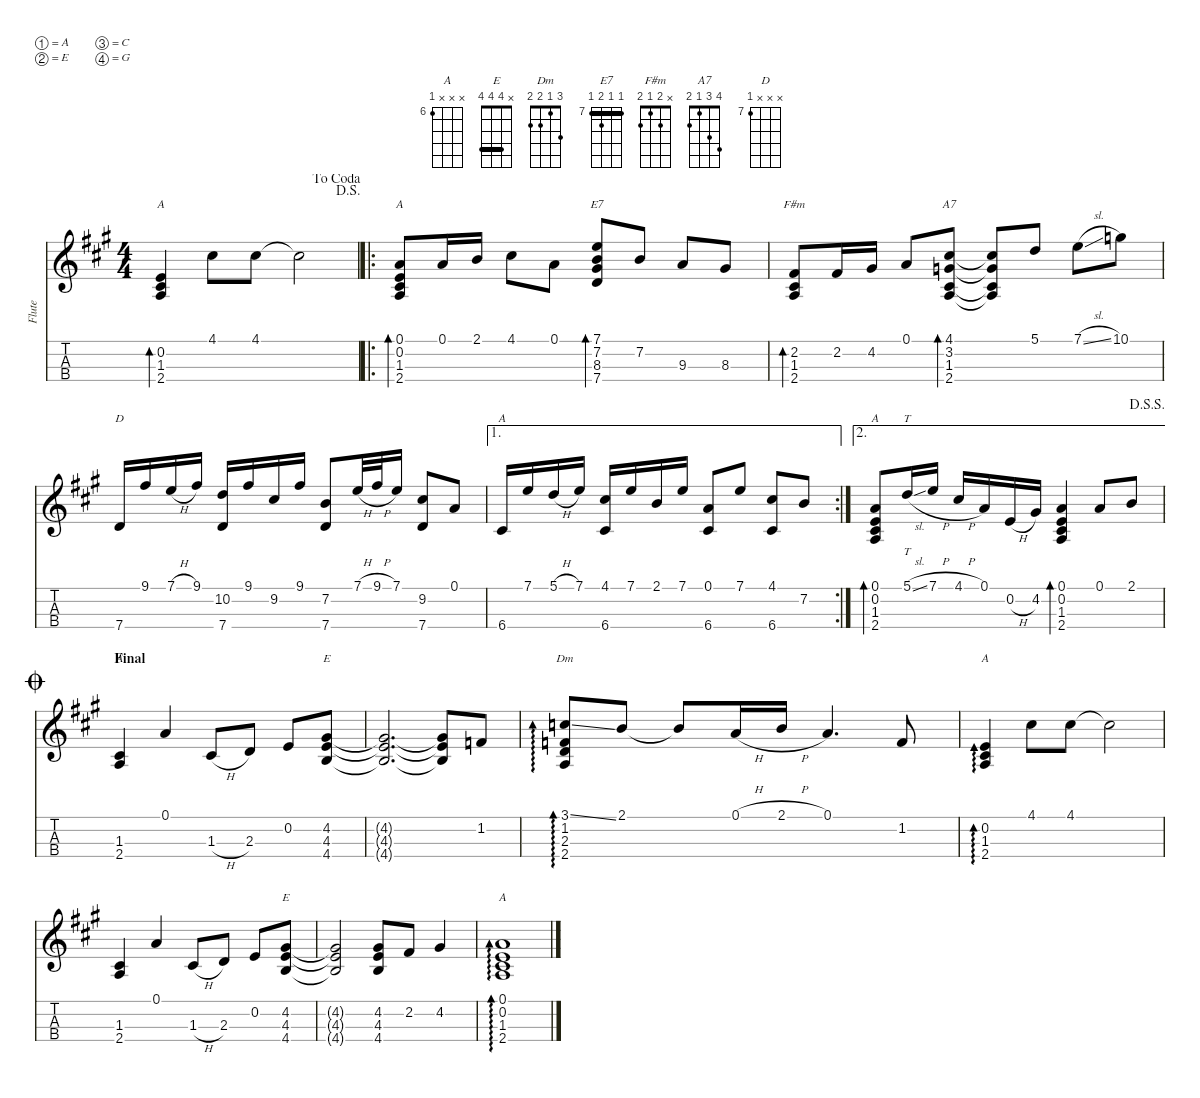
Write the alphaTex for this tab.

\defaultSystemsLayout 4
\hideDynamics
\bracketExtendMode nobrackets
\otherSystemsTrackNameOrientation horizontal
\defaultBarNumberDisplay Hide
\track ("Flute" "Flute") {defaultSystemsLayout 4 instrument flute}
\staff {score tabs}
\tuning (A4 E4 C4 G3)
\chord ("A" x x 1 2)
\chord ("E" x 4 4 4) {barre (4 4)}
\chord ("A" x 0 1 2)
\chord ("Dm" 3 1 2 2)
\chord ("A" 0 0 1 2)
\chord ("E7" 7 7 8 7) {firstfret 7 barre (7 7)}
\chord ("F#m" x 2 1 2)
\chord ("A7" 4 3 1 2)
\chord ("D" x x x 7) {firstfret 7}
\chord ("A" x x x 6) {firstfret 6}
\ts (4 4)
\jump dalsegno
\jump dacoda
\tempo (95 hide)
\clef g2
\ks a
(2.4{acc forcenatural} 1.3{acc #} 0.2{acc forcenatural}).4{bd 30 ch "A" dy mf beam Up} 4.1{acc #}.8{beam Down} 4.1{acc #}.8{beam Down} 4.1{t acc #}.2{beam Down} |
\ro
(1.3{acc #} 2.4{acc forcenatural} 0.2{acc forcenatural} 0.1{acc forcenatural}).8{bd 30 ch "A" beam Up} 0.1{acc forcenatural}.16{beam Up} 2.1{acc forcenatural}.16{beam Up} 4.1{acc #}.8{beam Down} 0.1{acc forcenatural}.8{beam Down} (7.1{acc forcenatural} 7.4{acc forcenatural} 8.3{acc #} 7.2{acc forcenatural}).8{bd 30 ch "E7" beam Up} 7.2{acc forcenatural}.8{beam Up} 9.3{acc forcenatural}.8{beam Up} 8.3{acc #}.8{beam Up} |
(2.2{acc #} 2.4{acc forcenatural} 1.3{acc #}).8{bd 30 ch "F#m" beam Up} 2.2{acc #}.16{beam Up} 4.2{acc #}.16{beam Up} 0.1{acc forcenatural}.8{beam Up} (4.1{acc #} 3.2{acc forcenatural} 1.3{acc #} 2.4{acc forcenatural}).8{bd 30 ch "A7" beam Up} (3.2{t acc forcenatural} 1.3{t acc #} 2.4{t acc forcenatural} 4.1{t acc #}).8{beam Up} 5.1{acc forcenatural}.8{beam Up} 7.1{sl acc forcenatural}.8{beam Down} 10.1{acc forcenatural}.8{beam Down} |
7.4{acc forcenatural}.16{ch "D" beam Up} 9.1{acc #}.16{beam Up} 7.1{h acc forcenatural}.16{beam Up} 9.1{acc #}.16{beam Up} (10.2{acc forcenatural} 7.4{acc forcenatural}).16{beam Up} 9.1{acc #}.16{beam Up} 9.2{acc #}.16{beam Up} 9.1{acc #}.16{beam Up} (7.2{acc forcenatural} 7.4{acc forcenatural}).8{beam Up} 7.1{h acc forcenatural}.32{beam Up} 9.1{h acc #}.32{beam Up} 7.1{acc forcenatural}.16{beam Up} (9.2{acc #} 7.4{acc forcenatural}).8{beam Up} 0.1{acc forcenatural}.8{beam Up} |
\ae 1
\rc 2
6.4{acc #}.16{ch "A" beam Up} 7.1{acc forcenatural}.16{beam Up} 5.1{h acc forcenatural}.16{beam Up} 7.1{acc forcenatural}.16{beam Up} (4.1{acc #} 6.4{acc #}).16{beam Up} 7.1{acc forcenatural}.16{beam Up} 2.1{acc forcenatural}.16{beam Up} 7.1{acc forcenatural}.16{beam Up} (0.1{acc forcenatural} 6.4{acc #}).8{beam Up} 7.1{acc forcenatural}.8{beam Up} (4.1{acc #} 6.4{acc #}).8{beam Up} 7.2{acc forcenatural}.8{beam Up} |
\ae 2
\jump dalsegnosegno
(1.3{acc #} 0.1{acc forcenatural} 0.2{acc forcenatural} 2.4{acc forcenatural}).8{bd 30 ch "A" beam Up} 5.1{sl acc forcenatural}.16{tt beam Up} 7.1{h acc forcenatural}.16{beam Up} 4.1{h acc #}.16{beam Up} 0.1{acc forcenatural}.16{beam Up} 0.2{h acc forcenatural}.16{beam Up} 4.2{acc #}.16{beam Up} (0.1{acc forcenatural} 0.2{acc forcenatural} 1.3{acc #} 2.4{acc forcenatural}).4{bd 30 beam Up} 0.1{acc forcenatural}.8{beam Up} 2.1{acc forcenatural}.8{beam Up} |
\section ("" "Final")
\jump coda
(2.4{acc forcenatural} 1.3{acc #}).4{ch "A" beam Up} 0.1{acc forcenatural}.4{beam Up} 1.3{h acc #}.8{beam Up} 2.3{acc forcenatural}.8{beam Up} 0.2{acc forcenatural}.8{beam Up} (4.2{acc #} 4.3{acc forcenatural} 4.4{acc forcenatural}).8{ch "E" beam Up} |
(4.2{t acc #} 4.4{t acc forcenatural} 4.3{t acc forcenatural}).2{d beam Up} (4.3{t acc forcenatural} 4.4{t acc forcenatural} 4.2{t acc #}).8{beam Up} 1.2{acc forcenatural}.8{beam Up} |
(2.4{acc forcenatural} 2.3{acc forcenatural} 1.2{acc forcenatural} 3.1{ss acc forcenatural}).8{ad 0 ch "Dm" beam Up} 2.1{acc forcenatural}.8{beam Up} 2.1{t acc forcenatural}.8{beam Up} 0.1{h acc forcenatural}.16{beam Up} 2.1{h acc forcenatural}.16{beam Up} 0.1{acc forcenatural}.4{d beam Up} 1.2{acc forcenatural}.8{beam Up} |
(2.4{acc forcenatural} 1.3{acc #} 0.2{acc forcenatural}).4{ad 0 ch "A" beam Up} 4.1{acc #}.8{beam Down} 4.1{acc #}.8{beam Down} 4.1{t acc #}.2{beam Down} |
(2.4{acc forcenatural} 1.3{acc #}).4{beam Up} 0.1{acc forcenatural}.4{beam Up} 1.3{h acc #}.8{beam Up} 2.3{acc forcenatural}.8{beam Up} 0.2{acc forcenatural}.8{beam Up} (4.2{acc #} 4.3{acc forcenatural} 4.4{acc forcenatural}).8{ch "E" beam Up} |
(4.2{t acc #} 4.4{t acc forcenatural} 4.3{t acc forcenatural}).2{beam Up} (4.2{acc #} 4.4{acc forcenatural} 4.3{acc forcenatural}).8{beam Up} 2.2{acc #}.8{beam Up} 4.2{acc #}.4{beam Up} |
(2.4{acc forcenatural} 1.3{acc #} 0.2{acc forcenatural} 0.1{acc forcenatural}).1{ad 0 ch "A" beam Up}
